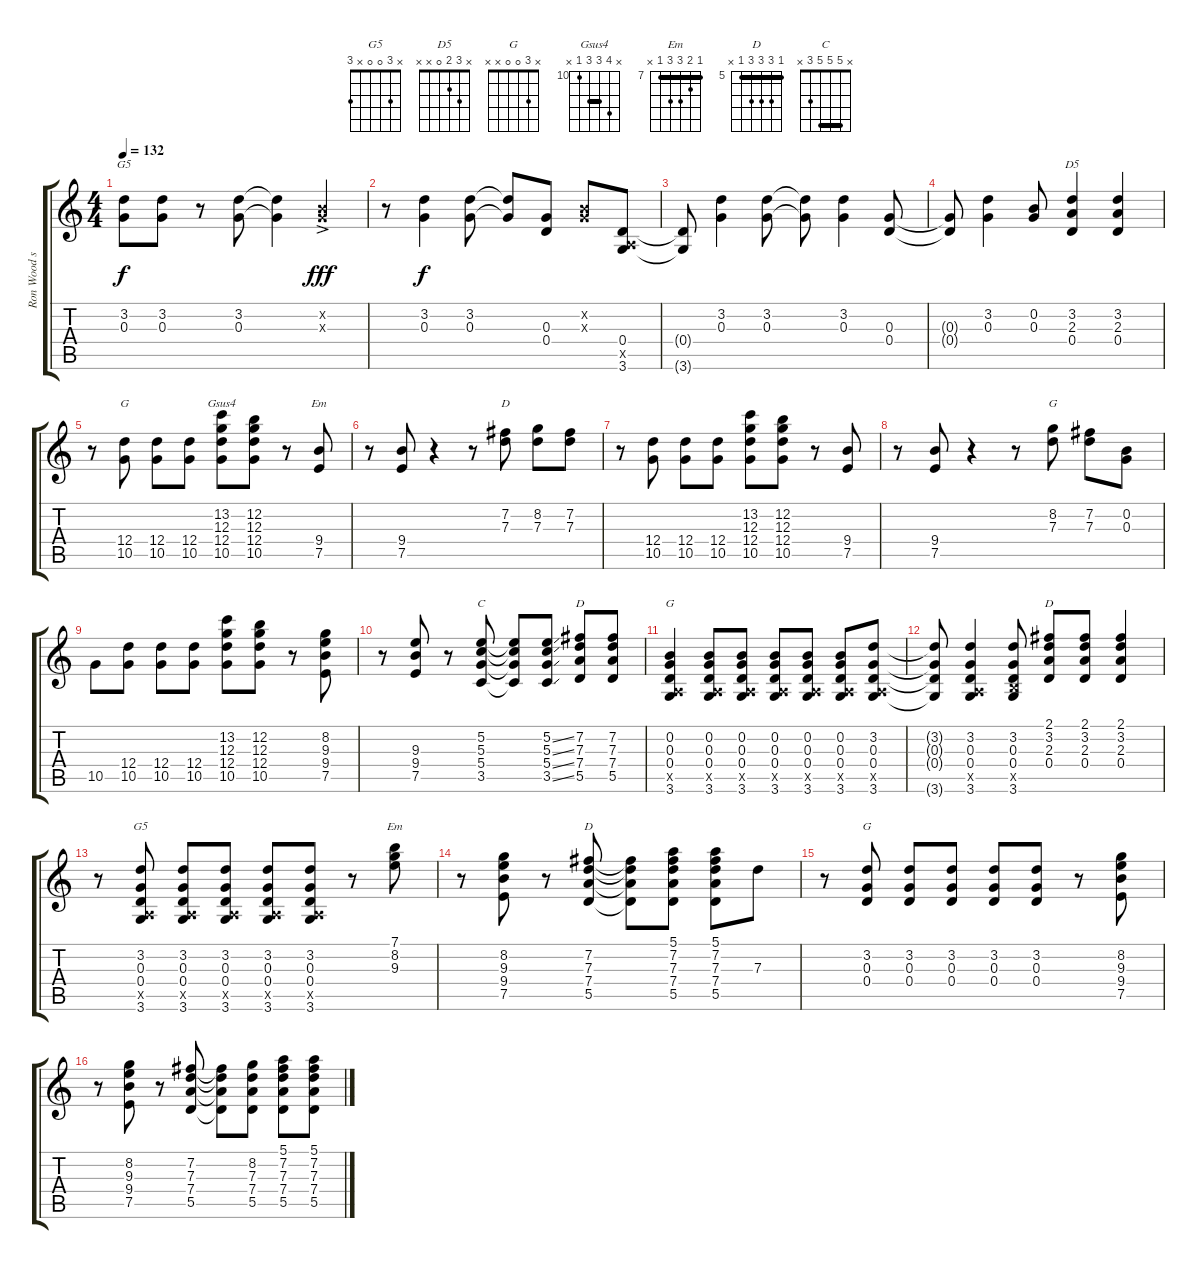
\track ("Ron Wood standard" "Ron Wood s") {instrument electricguitarjazz}
\staff {score tabs}
\tuning (E4 B3 G3 D3 A2 E2) {hide}
\chord ("G5" 3 3 0 0 x 3) {barre 3}
\chord ("D5" x 3 2 0 x x)
\chord ("G" x 12 12 12 10 x) {firstfret 10 barre 12}
\chord ("Gsus4" x 13 12 12 10 x) {firstfret 10 barre 12}
\chord ("Em" x 8 9 9 7 x) {firstfret 7}
\chord ("D" x 7 7 x x x) {firstfret 7 barre 7}
\chord ("G" x 8 7 x x x) {firstfret 7}
\chord ("C" x 5 5 5 3 x) {barre 5}
\chord ("D" x 7 7 7 5 x) {firstfret 5 barre 7}
\chord ("G" x 0 0 0 x 3)
\chord ("D" 2 3 2 0 x x) {barre 2}
\chord ("G5" x 3 0 0 x 3)
\chord ("Em" 7 8 9 9 7 x) {firstfret 7 barre 7}
\chord ("D" 5 7 7 7 5 x) {firstfret 5 barre 5}
\chord ("G" x 3 0 0 x x)
\ts (4 4)
\tempo 132
\clef g2
\ks c
(3.2 0.3).8{ch "G5" dy f} (3.2 0.3).8 r.8 (3.2 0.3).8 (3.2{t} 0.3{t}).4 (0.2{ac x} 0.3{ac x}).4{dy fff} |
r.8 (3.2 0.3).4{dy f} (3.2 0.3).8 (3.2{t} 0.3{t}).8 (0.3 0.4).8 (0.2{x} 0.3{x}).8 (0.4 0.5{x} 3.6).8 |
(0.4{t} 3.6{t}).8 (3.2 0.3).4 (3.2 0.3).8 (3.2{t} 0.3{t}).8 (3.2 0.3).4 (0.3 0.4).8 |
(0.3{t} 0.4{t}).8 (3.2 0.3).4 (0.2 0.3).8 (3.2 2.3 0.4).4{ch "D5"} (3.2 2.3 0.4).4 |
r.8 (12.4 10.5).8{ch "G"} (12.4 10.5).8 (12.4 10.5).8 (13.2 12.3 12.4 10.5).8{ch "Gsus4"} (12.2 12.3 12.4 10.5).8 r.8 (9.4 7.5).8{ch "Em"} |
r.8 (9.4 7.5).8 r.4 r.8 (7.2 7.3).8{ch "D"} (8.2 7.3).8 (7.2 7.3).8 |
r.8 (12.4 10.5).8 (12.4 10.5).8 (12.4 10.5).8 (13.2 12.3 12.4 10.5).8 (12.2 12.3 12.4 10.5).8 r.8 (9.4 7.5).8 |
r.8 (9.4 7.5).8 r.4 r.8 (8.2 7.3).8{ch "G"} (7.2 7.3).8 (0.2 0.3).8 |
10.5.8 (12.4 10.5).8 (12.4 10.5).8 (12.4 10.5).8 (13.2 12.3 12.4 10.5).8 (12.2 12.3 12.4 10.5).8 r.8 (8.2 9.3 9.4 7.5).8 |
r.8 (9.3 9.4 7.5).8 r.8 (5.2 5.3 5.4 3.5).8{ch "C"} (5.2{t} 5.3{t} 5.4{t} 3.5{t}).8 (5.2{ss} 5.3{ss} 5.4{ss} 3.5{ss}).8 (7.2 7.3 7.4 5.5).8{ch "D"} (7.2 7.3 7.4 5.5).8 |
(0.2 0.3 0.4 0.5{x} 3.6).4{ch "G"} (0.2 0.3 0.4 0.5{x} 3.6).8 (0.2 0.3 0.4 0.5{x} 3.6).8 (0.2 0.3 0.4 0.5{x} 3.6).8 (0.2 0.3 0.4 0.5{x} 3.6).8 (0.2 0.3 0.4 0.5{x} 3.6).8 (3.2 0.3 0.4 0.5{x} 3.6).8 |
(3.2{t} 0.3{t} 0.4{t} 3.6{t}).8 (3.2 0.3 0.4 0.5{x} 3.6).4 (3.2 0.3 0.4 2.5{x} 3.6).8 (2.1 3.2 2.3 0.4).8{ch "D"} (2.1 3.2 2.3 0.4).8 (2.1 3.2 2.3 0.4).4 |
r.8 (3.2 0.3 0.4 0.5{x} 3.6).8{ch "G5"} (3.2 0.3 0.4 0.5{x} 3.6).8 (3.2 0.3 0.4 0.5{x} 3.6).8 (3.2 0.3 0.4 0.5{x} 3.6).8 (3.2 0.3 0.4 0.5{x} 3.6).8 r.8 (7.1 8.2 9.3).8{ch "Em"} |
r.8 (8.2 9.3 9.4 7.5).8 r.8 (7.2 7.3 7.4 5.5).8{ch "D"} (7.2{t} 7.3{t} 7.4{t} 5.5{t}).8 (5.1 7.2 7.3 7.4 5.5).8 (5.1 7.2 7.3 7.4 5.5).8 7.3.8 |
r.8 (3.2 0.3 0.4).8{ch "G"} (3.2 0.3 0.4).8 (3.2 0.3 0.4).8 (3.2 0.3 0.4).8 (3.2 0.3 0.4).8 r.8 (8.2 9.3 9.4 7.5).8 |
r.8 (8.2 9.3 9.4 7.5).8 r.8 (7.2 7.3 7.4 5.5).8 (7.2{t} 7.3{t} 7.4{t} 5.5{t}).8 (8.2 7.3 7.4 5.5).8 (5.1 7.2 7.3 7.4 5.5).8 (5.1 7.2 7.3 7.4 5.5).8
